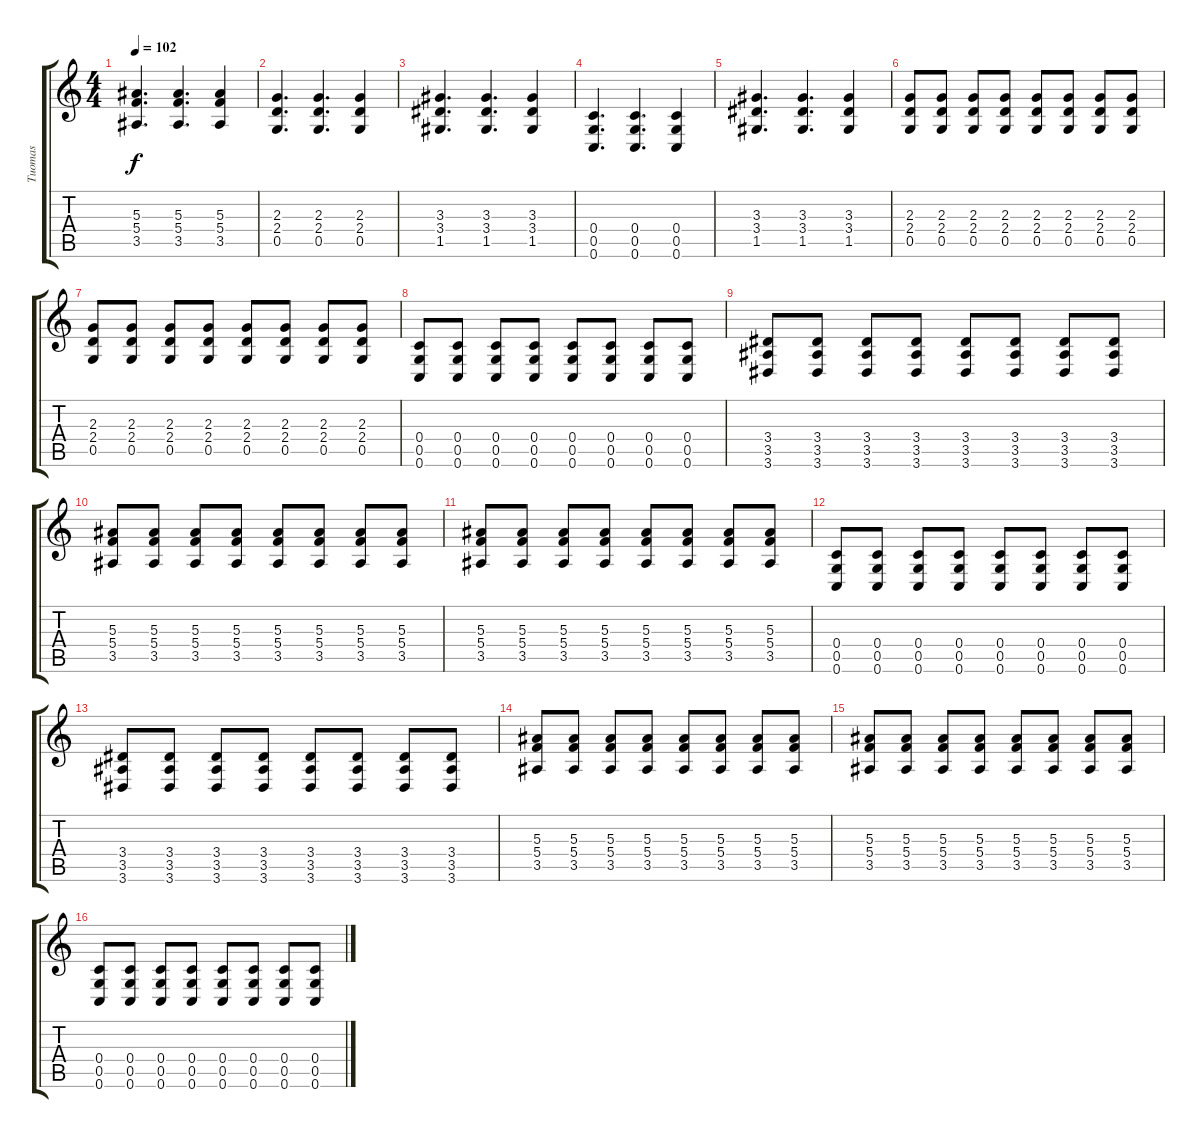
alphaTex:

\track ("Tuomas" "Tuomas") {instrument distortionguitar}
\staff {score tabs}
\tuning (D4 A3 F3 C3 G2 C2) {hide}
\ts (4 4)
\tempo 102
\clef g2
\ks c
(5.3 5.4 3.5).4{d dy f} (5.3 5.4 3.5).4{d} (5.3 5.4 3.5).4 |
(2.3 2.4 0.5).4{d} (2.3 2.4 0.5).4{d} (2.3 2.4 0.5).4 |
(3.3 3.4 1.5).4{d} (3.3 3.4 1.5).4{d} (3.3 3.4 1.5).4 |
(0.4 0.5 0.6).4{d} (0.4 0.5 0.6).4{d} (0.4 0.5 0.6).4 |
(3.3 3.4 1.5).4{d} (3.3 3.4 1.5).4{d} (3.3 3.4 1.5).4 |
(2.3 2.4 0.5).8 (2.3 2.4 0.5).8 (2.3 2.4 0.5).8 (2.3 2.4 0.5).8 (2.3 2.4 0.5).8 (2.3 2.4 0.5).8 (2.3 2.4 0.5).8 (2.3 2.4 0.5).8 |
(2.3 2.4 0.5).8 (2.3 2.4 0.5).8 (2.3 2.4 0.5).8 (2.3 2.4 0.5).8 (2.3 2.4 0.5).8 (2.3 2.4 0.5).8 (2.3 2.4 0.5).8 (2.3 2.4 0.5).8 |
(0.4 0.5 0.6).8 (0.4 0.5 0.6).8 (0.4 0.5 0.6).8 (0.4 0.5 0.6).8 (0.4 0.5 0.6).8 (0.4 0.5 0.6).8 (0.4 0.5 0.6).8 (0.4 0.5 0.6).8 |
(3.4 3.5 3.6).8 (3.4 3.5 3.6).8 (3.4 3.5 3.6).8 (3.4 3.5 3.6).8 (3.4 3.5 3.6).8 (3.4 3.5 3.6).8 (3.4 3.5 3.6).8 (3.4 3.5 3.6).8 |
(5.3 5.4 3.5).8 (5.3 5.4 3.5).8 (5.3 5.4 3.5).8 (5.3 5.4 3.5).8 (5.3 5.4 3.5).8 (5.3 5.4 3.5).8 (5.3 5.4 3.5).8 (5.3 5.4 3.5).8 |
(5.3 5.4 3.5).8 (5.3 5.4 3.5).8 (5.3 5.4 3.5).8 (5.3 5.4 3.5).8 (5.3 5.4 3.5).8 (5.3 5.4 3.5).8 (5.3 5.4 3.5).8 (5.3 5.4 3.5).8 |
(0.4 0.5 0.6).8 (0.4 0.5 0.6).8 (0.4 0.5 0.6).8 (0.4 0.5 0.6).8 (0.4 0.5 0.6).8 (0.4 0.5 0.6).8 (0.4 0.5 0.6).8 (0.4 0.5 0.6).8 |
(3.4 3.5 3.6).8 (3.4 3.5 3.6).8 (3.4 3.5 3.6).8 (3.4 3.5 3.6).8 (3.4 3.5 3.6).8 (3.4 3.5 3.6).8 (3.4 3.5 3.6).8 (3.4 3.5 3.6).8 |
(5.3 5.4 3.5).8 (5.3 5.4 3.5).8 (5.3 5.4 3.5).8 (5.3 5.4 3.5).8 (5.3 5.4 3.5).8 (5.3 5.4 3.5).8 (5.3 5.4 3.5).8 (5.3 5.4 3.5).8 |
(5.3 5.4 3.5).8 (5.3 5.4 3.5).8 (5.3 5.4 3.5).8 (5.3 5.4 3.5).8 (5.3 5.4 3.5).8 (5.3 5.4 3.5).8 (5.3 5.4 3.5).8 (5.3 5.4 3.5).8 |
(0.4 0.5 0.6).8 (0.4 0.5 0.6).8 (0.4 0.5 0.6).8 (0.4 0.5 0.6).8 (0.4 0.5 0.6).8 (0.4 0.5 0.6).8 (0.4 0.5 0.6).8 (0.4 0.5 0.6).8
